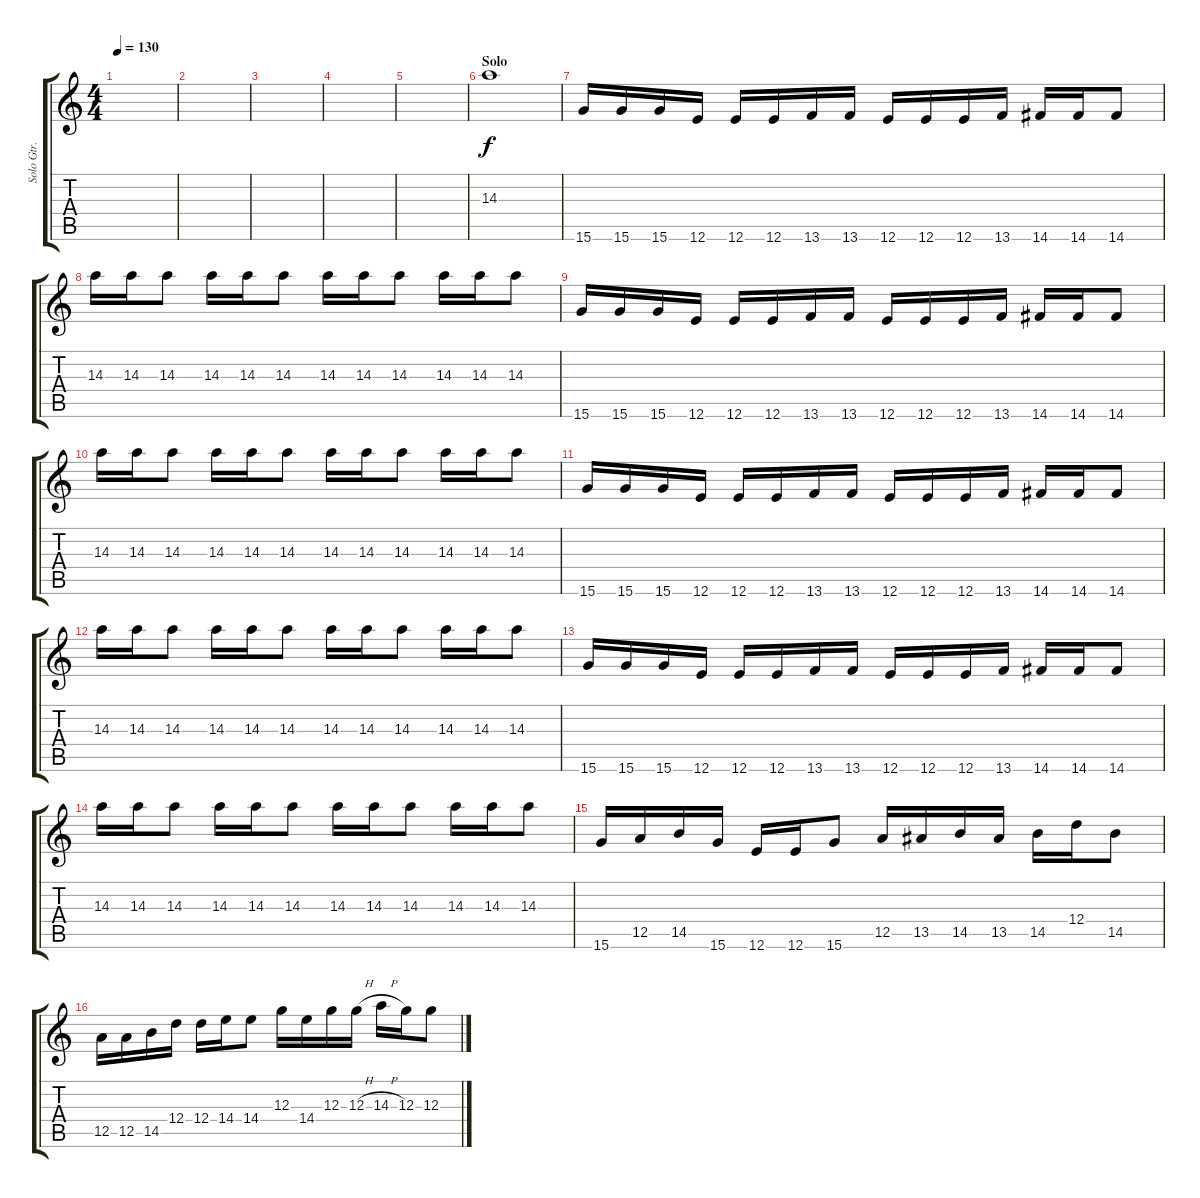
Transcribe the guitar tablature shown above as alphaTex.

\track ("Solo Gtr." "Solo Gtr.") {instrument overdrivenguitar}
\staff {score tabs}
\tuning (E4 B3 G3 D3 A2 E2) {hide}
\ts (4 4)
\tempo 130
\clef g2
\ks c
|
|
|
|
|
\section ("" "Solo")
14.3.1 |
15.6.16 15.6.16 15.6.16 12.6.16 12.6.16 12.6.16 13.6.16 13.6.16 12.6.16 12.6.16 12.6.16 13.6.16 14.6.16 14.6.16 14.6.8 |
14.3.16 14.3.16 14.3.8 14.3.16 14.3.16 14.3.8 14.3.16 14.3.16 14.3.8 14.3.16 14.3.16 14.3.8 |
15.6.16 15.6.16 15.6.16 12.6.16 12.6.16 12.6.16 13.6.16 13.6.16 12.6.16 12.6.16 12.6.16 13.6.16 14.6.16 14.6.16 14.6.8 |
14.3.16 14.3.16 14.3.8 14.3.16 14.3.16 14.3.8 14.3.16 14.3.16 14.3.8 14.3.16 14.3.16 14.3.8 |
15.6.16 15.6.16 15.6.16 12.6.16 12.6.16 12.6.16 13.6.16 13.6.16 12.6.16 12.6.16 12.6.16 13.6.16 14.6.16 14.6.16 14.6.8 |
14.3.16 14.3.16 14.3.8 14.3.16 14.3.16 14.3.8 14.3.16 14.3.16 14.3.8 14.3.16 14.3.16 14.3.8 |
15.6.16 15.6.16 15.6.16 12.6.16 12.6.16 12.6.16 13.6.16 13.6.16 12.6.16 12.6.16 12.6.16 13.6.16 14.6.16 14.6.16 14.6.8 |
14.3.16 14.3.16 14.3.8 14.3.16 14.3.16 14.3.8 14.3.16 14.3.16 14.3.8 14.3.16 14.3.16 14.3.8 |
15.6.16 12.5.16 14.5.16 15.6.16 12.6.16 12.6.16 15.6.8 12.5.16 13.5.16 14.5.16 13.5.16 14.5.16 12.4.16 14.5.8 |
12.5.16 12.5.16 14.5.16 12.4.16 12.4.16 14.4.16 14.4.8 12.3.16 14.4.16 12.3.16 12.3{h}.16 14.3{h}.16 12.3.16 12.3.8
